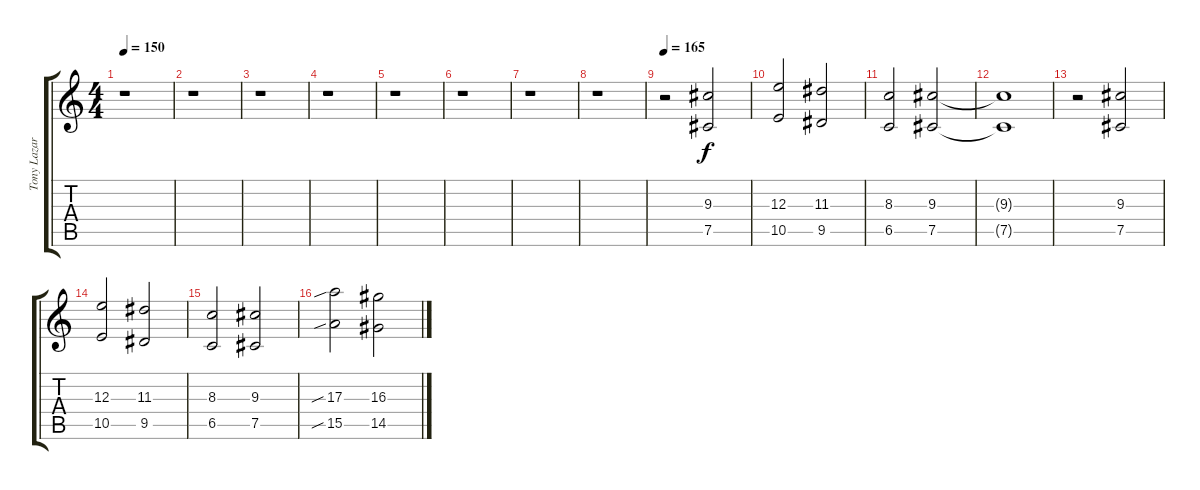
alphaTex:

\track ("Tony Lazaro - Rhythm (Melodic Part)" "Tony Lazar") {instrument distortionguitar}
\staff {score tabs}
\tuning (Db4 Ab3 E3 B2 Gb2 Db2) {hide}
\ts (4 4)
\tempo 150
\clef g2
\ks c
r.1{dy f} |
r.1 |
r.1 |
r.1 |
r.1 |
r.1 |
r.1 |
r.1 |
\tempo 165
r.2 (9.3 7.5).2 |
(12.3 10.5).2 (11.3 9.5).2 |
(8.3 6.5).2 (9.3 7.5).2 |
(9.3{t} 7.5{t}).1 |
r.2 (9.3 7.5).2 |
(12.3 10.5).2 (11.3 9.5).2 |
(8.3 6.5).2 (9.3 7.5).2 |
(17.3{sib} 15.5{sib}).2 (16.3 14.5).2
